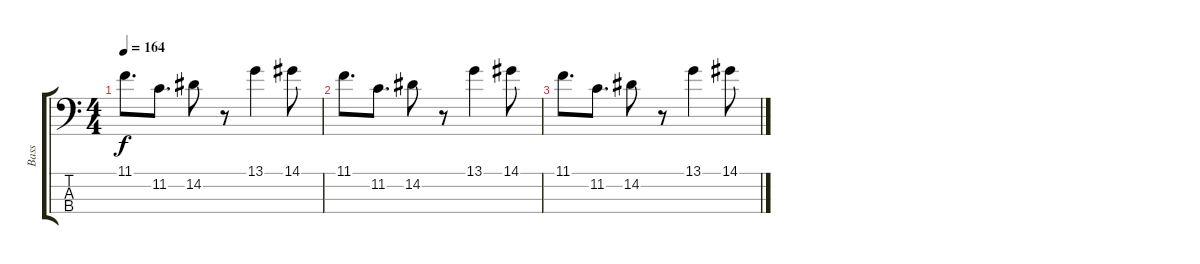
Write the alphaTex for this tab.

\track ("Bass" "Bass") {instrument electricbasspick}
\staff {score tabs}
\tuning (Gb2 Db2 Ab1 Eb1) {hide}
\ts (4 4)
\tempo 164
\clef f4
\ks c
11.1.8{d dy f} 11.2.8{d} 14.2.8 r.8 13.1.4 14.1.8 |
11.1.8{d} 11.2.8{d} 14.2.8 r.8 13.1.4 14.1.8 |
11.1.8{d} 11.2.8{d} 14.2.8 r.8 13.1.4 14.1.8
